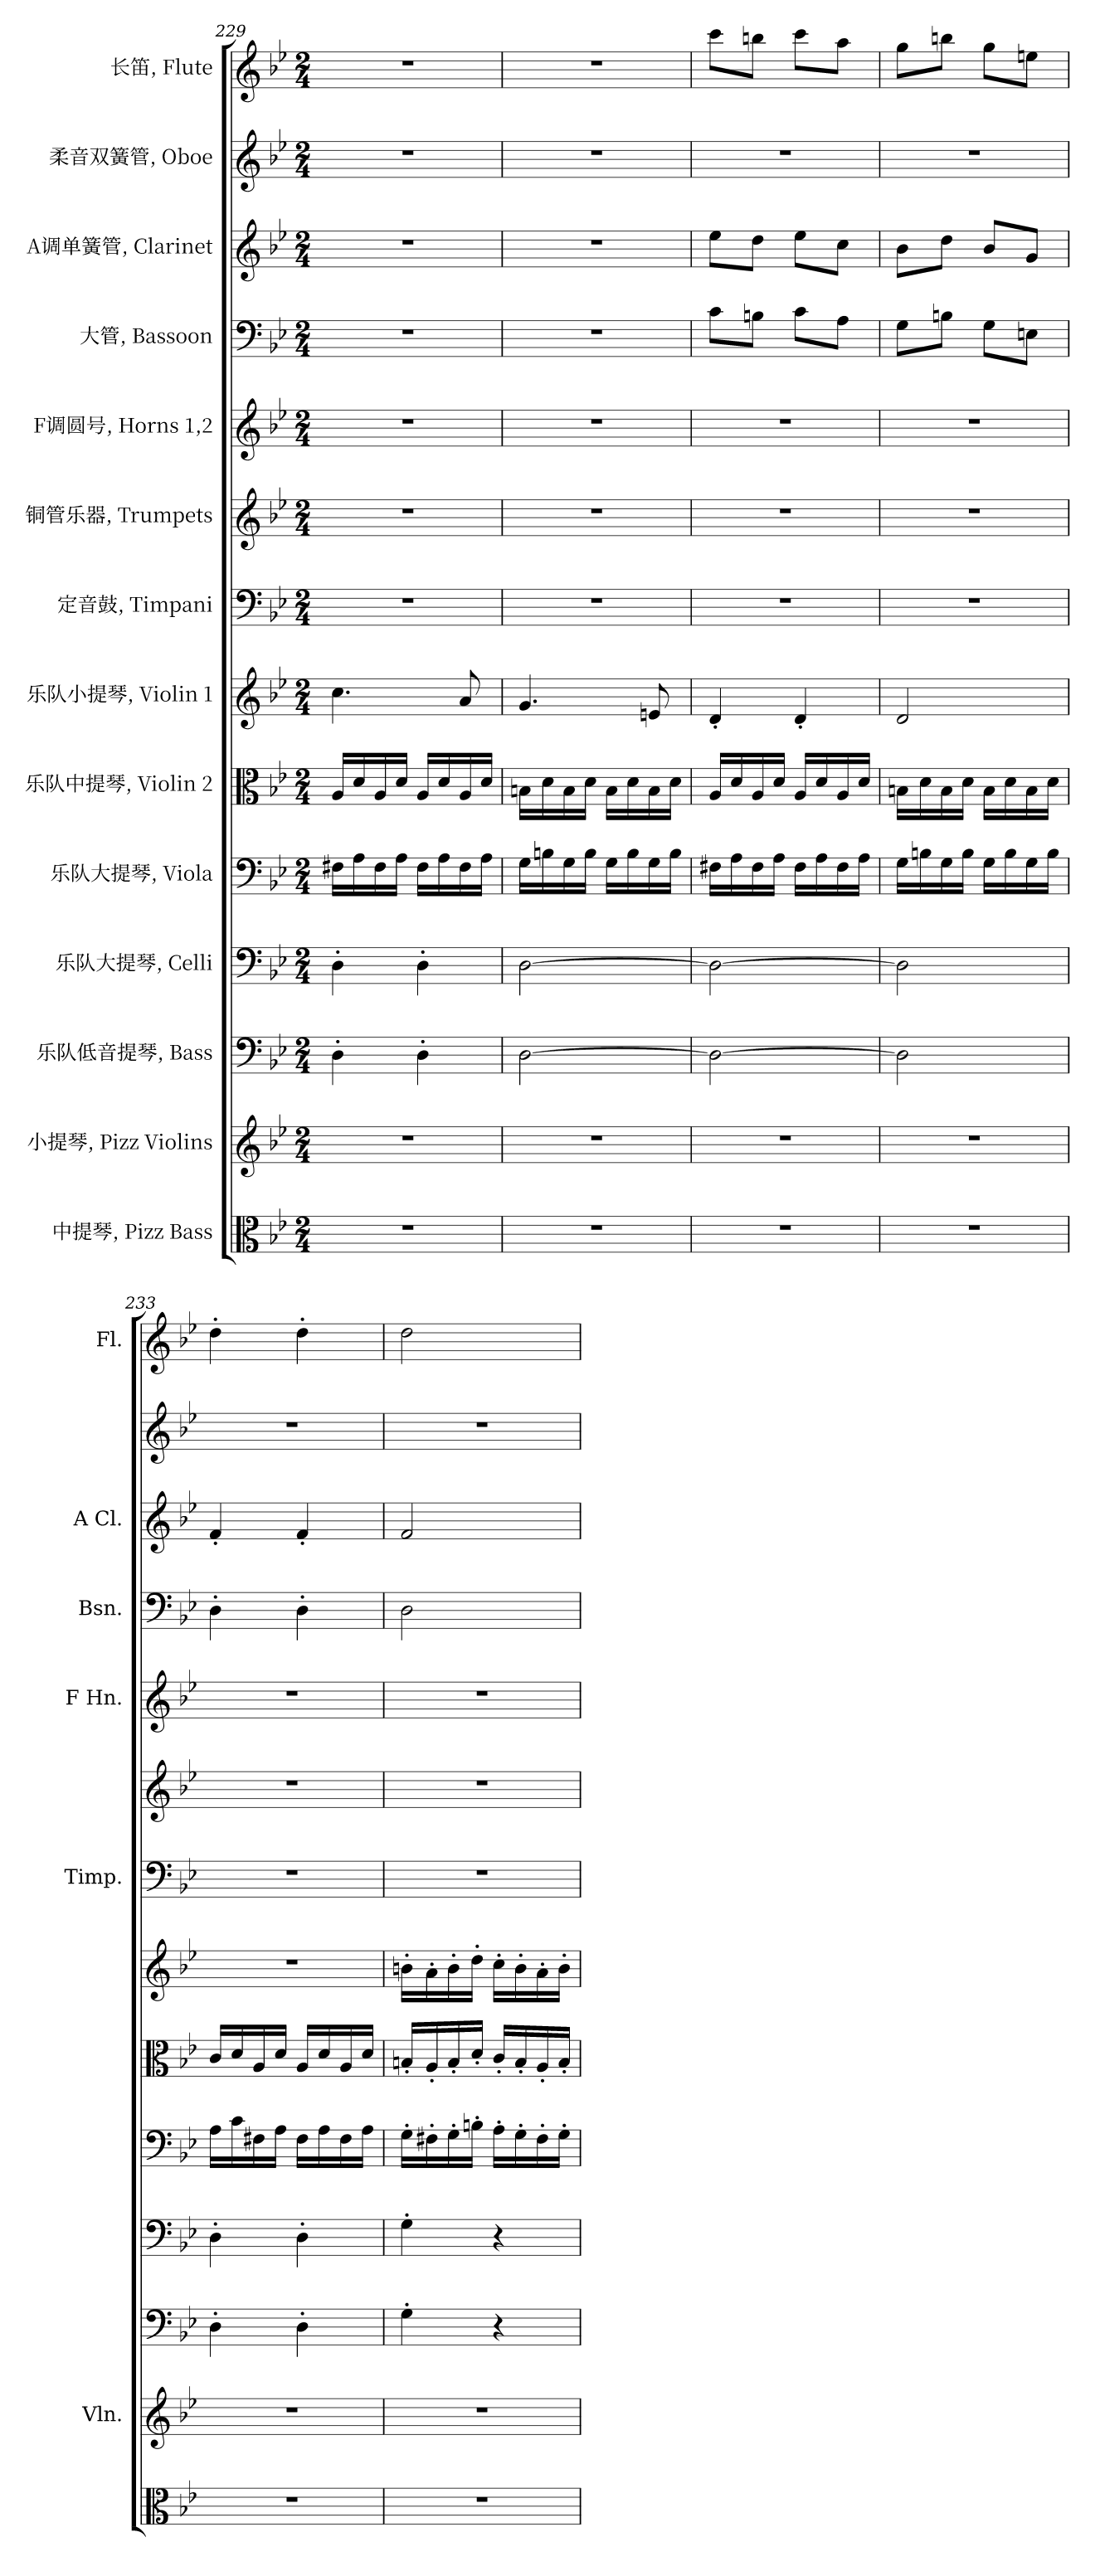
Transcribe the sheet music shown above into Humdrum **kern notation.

**kern	**kern	**kern	**kern	**kern	**kern	**kern	**kern	**kern	**kern	**kern	**kern	**kern	**kern
*part14	*part13	*part12	*part11	*part10	*part9	*part8	*part7	*part6	*part5	*part4	*part3	*part2	*part1
*staff14	*staff13	*staff12	*staff11	*staff10	*staff9	*staff8	*staff7	*staff6	*staff5	*staff4	*staff3	*staff2	*staff1
*I"中提琴, Pizz Bass	*I"小提琴, Pizz Violins	*I"乐队低音提琴, Bass	*I"乐队大提琴, Celli	*I"乐队大提琴, Viola	*I"乐队中提琴, Violin 2	*I"乐队小提琴, Violin 1	*I"定音鼓, Timpani	*I"铜管乐器, Trumpets	*I"F调圆号, Horns 1,2	*I"大管, Bassoon	*I"A调单簧管, Clarinet	*I"柔音双簧管, Oboe	*I"长笛, Flute
*	*I'Vln.	*	*	*	*	*	*I'Timp.	*	*I'F Hn.	*I'Bsn.	*I'A Cl.	*	*I'Fl.
*clefC3	*clefG2	*clefF4	*clefF4	*clefF4	*clefC3	*clefG2	*clefF4	*clefG2	*clefG2	*clefF4	*clefG2	*clefG2	*clefG2
*	*	*ITrd7c12	*	*	*	*	*	*	*ITrd4c7	*	*ITrd2c3	*ITrd2c3	*
*k[b-e-]	*k[b-e-]	*k[b-e-]	*k[b-e-]	*k[b-e-]	*k[b-e-]	*k[b-e-]	*k[b-e-]	*k[b-e-]	*k[b-e-a-]	*k[b-e-]	*k[f#]	*k[f#]	*k[b-e-]
*M2/4	*M2/4	*M2/4	*M2/4	*M2/4	*M2/4	*M2/4	*M2/4	*M2/4	*M2/4	*M2/4	*M2/4	*M2/4	*M2/4
=229	=229	=229	=229	=229	=229	=229	=229	=229	=229	=229	=229	=229	=229
2r	2r	4DD'\	4D'\	16F#X\LL	16A/LL	4.cc\	2r	2r	2r	2r	2r	2r	2r
.	.	.	.	16A\	16d/	.	.	.	.	.	.	.	.
.	.	.	.	16F#\	16A/	.	.	.	.	.	.	.	.
.	.	.	.	16A\JJ	16d/JJ	.	.	.	.	.	.	.	.
.	.	4DD'\	4D'\	16F#\LL	16A/LL	.	.	.	.	.	.	.	.
.	.	.	.	16A\	16d/	.	.	.	.	.	.	.	.
.	.	.	.	16F#\	16A/	8a/	.	.	.	.	.	.	.
.	.	.	.	16A\JJ	16d/JJ	.	.	.	.	.	.	.	.
!!LO:PB:g=z
=230	=230	=230	=230	=230	=230	=230	=230	=230	=230	=230	=230	=230	=230
2r	2r	[2DD\	[2D\	16G\LL	16Bn\LL	4.g/	2r	2r	2r	2r	2r	2r	2r
.	.	.	.	16Bn\	16d\	.	.	.	.	.	.	.	.
.	.	.	.	16G\	16B\	.	.	.	.	.	.	.	.
.	.	.	.	16B\JJ	16d\JJ	.	.	.	.	.	.	.	.
.	.	.	.	16G\LL	16B\LL	.	.	.	.	.	.	.	.
.	.	.	.	16B\	16d\	.	.	.	.	.	.	.	.
.	.	.	.	16G\	16B\	8en/	.	.	.	.	.	.	.
.	.	.	.	16B\JJ	16d\JJ	.	.	.	.	.	.	.	.
=231	=231	=231	=231	=231	=231	=231	=231	=231	=231	=231	=231	=231	=231
2r	2r	2DD\_	2D\_	16F#X\LL	16A/LL	4d'/	2r	2r	2r	8c\L	8cc\L	2r	8ccc\L
.	.	.	.	16A\	16d/	.	.	.	.	.	.	.	.
.	.	.	.	16F#\	16A/	.	.	.	.	8Bn\J	8b\J	.	8bbn\J
.	.	.	.	16A\JJ	16d/JJ	.	.	.	.	.	.	.	.
.	.	.	.	16F#\LL	16A/LL	4d'/	.	.	.	8c\L	8cc\L	.	8ccc\L
.	.	.	.	16A\	16d/	.	.	.	.	.	.	.	.
.	.	.	.	16F#\	16A/	.	.	.	.	8A\J	8a\J	.	8aa\J
.	.	.	.	16A\JJ	16d/JJ	.	.	.	.	.	.	.	.
=232	=232	=232	=232	=232	=232	=232	=232	=232	=232	=232	=232	=232	=232
2r	2r	2DD\]	2D\]	16G\LL	16Bn\LL	2d/	2r	2r	2r	8G\L	8g\L	2r	8gg\L
.	.	.	.	16Bn\	16d\	.	.	.	.	.	.	.	.
.	.	.	.	16G\	16B\	.	.	.	.	8Bn\J	8b\J	.	8bbn\J
.	.	.	.	16B\JJ	16d\JJ	.	.	.	.	.	.	.	.
.	.	.	.	16G\LL	16B\LL	.	.	.	.	8G\L	8g/L	.	8gg\L
.	.	.	.	16B\	16d\	.	.	.	.	.	.	.	.
.	.	.	.	16G\	16B\	.	.	.	.	8En\J	8e/J	.	8een\J
.	.	.	.	16B\JJ	16d\JJ	.	.	.	.	.	.	.	.
=233	=233	=233	=233	=233	=233	=233	=233	=233	=233	=233	=233	=233	=233
2r	2r	4DD'\	4D'\	16A\LL	16c/LL	2r	2r	2r	2r	4D'\	4d'/	2r	4dd'\
.	.	.	.	16c\	16d/	.	.	.	.	.	.	.	.
.	.	.	.	16F#X\	16A/	.	.	.	.	.	.	.	.
.	.	.	.	16A\JJ	16d/JJ	.	.	.	.	.	.	.	.
.	.	4DD'\	4D'\	16F#\LL	16A/LL	.	.	.	.	4D'\	4d'/	.	4dd'\
.	.	.	.	16A\	16d/	.	.	.	.	.	.	.	.
.	.	.	.	16F#\	16A/	.	.	.	.	.	.	.	.
.	.	.	.	16A\JJ	16d/JJ	.	.	.	.	.	.	.	.
!!LO:PB:g=z
=234	=234	=234	=234	=234	=234	=234	=234	=234	=234	=234	=234	=234	=234
2r	2r	4GG'\	4G'\	16G'\LL	16Bn'/LL	16bn'\LL	2r	2r	2r	2D\	2d/	2r	2dd\
.	.	.	.	16F#X'\	16A'/	16a'\	.	.	.	.	.	.	.
.	.	.	.	16G'\	16B'/	16b'\	.	.	.	.	.	.	.
.	.	.	.	16Bn'\JJ	16d'/JJ	16dd'\JJ	.	.	.	.	.	.	.
.	.	4r	4r	16A'\LL	16c'/LL	16cc'\LL	.	.	.	.	.	.	.
.	.	.	.	16G'\	16B'/	16b'\	.	.	.	.	.	.	.
.	.	.	.	16F#'\	16A'/	16a'\	.	.	.	.	.	.	.
.	.	.	.	16G'\JJ	16B'/JJ	16b'\JJ	.	.	.	.	.	.	.
=	=	=	=	=	=	=	=	=	=	=	=	=	=
*-	*-	*-	*-	*-	*-	*-	*-	*-	*-	*-	*-	*-	*-
